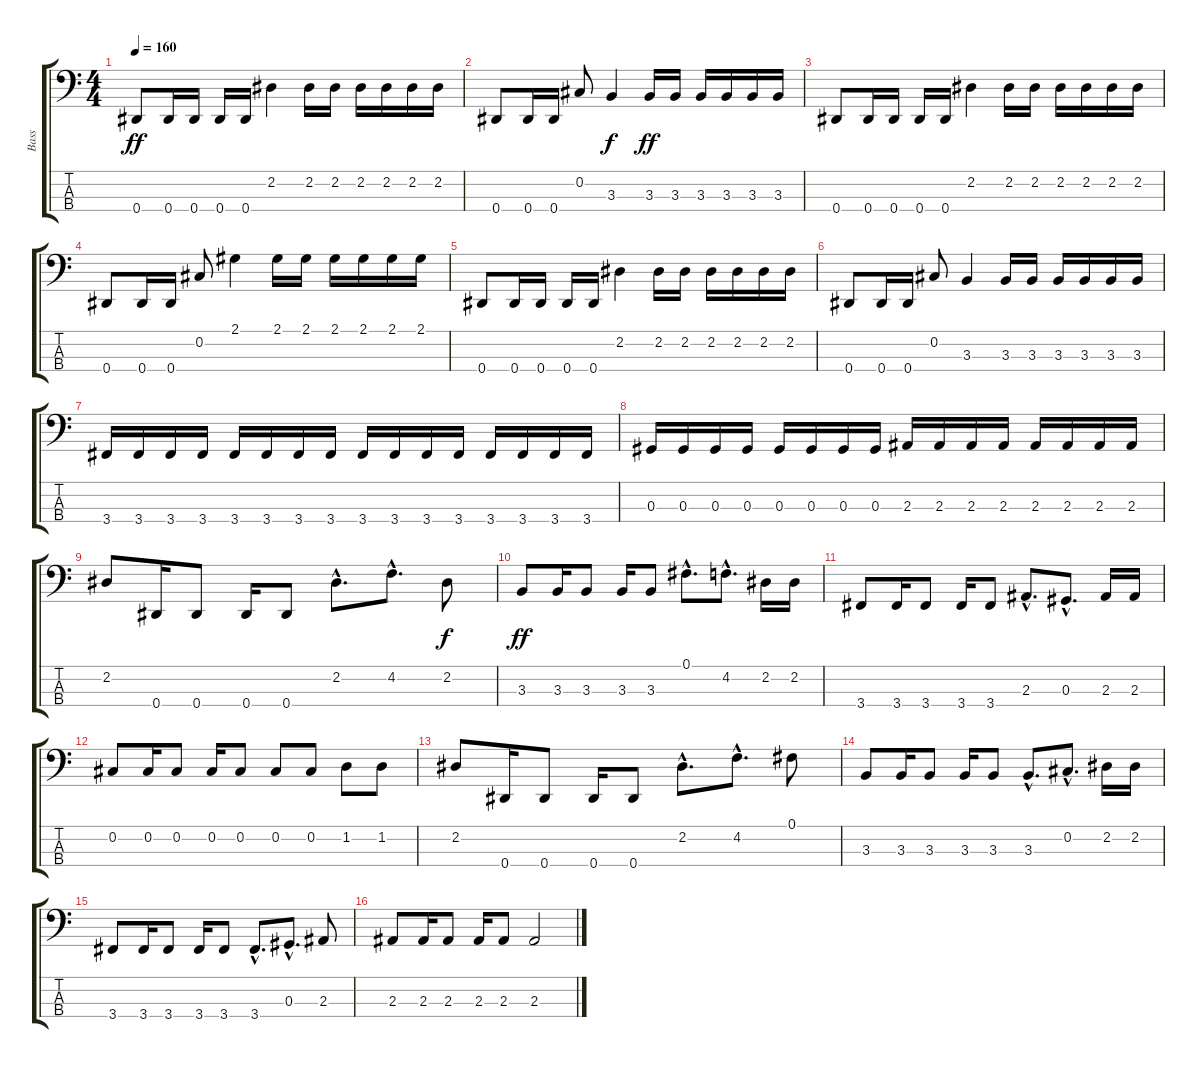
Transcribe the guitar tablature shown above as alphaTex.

\track ("Bass" "Bass") {instrument electricbasspick}
\staff {score tabs}
\tuning (Gb2 Db2 Ab1 Eb1) {hide}
\ts (4 4)
\tempo 160
\clef f4
\ks c
0.4.8{dy ff} 0.4.16 0.4.16 0.4.16 0.4.16 2.2.4 2.2.16 2.2.16 2.2.16 2.2.16 2.2.16 2.2.16 |
0.4.8 0.4.16 0.4.16 0.2.8 3.3.4{dy f} 3.3.16{dy ff} 3.3.16 3.3.16 3.3.16 3.3.16 3.3.16 |
0.4.8 0.4.16 0.4.16 0.4.16 0.4.16 2.2.4 2.2.16 2.2.16 2.2.16 2.2.16 2.2.16 2.2.16 |
0.4.8 0.4.16 0.4.16 0.2.8 2.1.4 2.1.16 2.1.16 2.1.16 2.1.16 2.1.16 2.1.16 |
0.4.8 0.4.16 0.4.16 0.4.16 0.4.16 2.2.4 2.2.16 2.2.16 2.2.16 2.2.16 2.2.16 2.2.16 |
0.4.8 0.4.16 0.4.16 0.2.8 3.3.4 3.3.16 3.3.16 3.3.16 3.3.16 3.3.16 3.3.16 |
3.4.16 3.4.16 3.4.16 3.4.16 3.4.16 3.4.16 3.4.16 3.4.16 3.4.16 3.4.16 3.4.16 3.4.16 3.4.16 3.4.16 3.4.16 3.4.16 |
0.3.16 0.3.16 0.3.16 0.3.16 0.3.16 0.3.16 0.3.16 0.3.16 2.3.16 2.3.16 2.3.16 2.3.16 2.3.16 2.3.16 2.3.16 2.3.16 |
2.2.8 0.4.16 0.4.8 0.4.16 0.4.8 2.2{hac}.8{d} 4.2{hac}.8{d} 2.2.8{dy f} |
3.3.8{dy ff} 3.3.16 3.3.8 3.3.16 3.3.8 0.1{hac}.8{d} 4.2{hac}.8{d} 2.2.16 2.2.16 |
3.4.8 3.4.16 3.4.8 3.4.16 3.4.8 2.3{hac}.8{d} 0.3{hac}.8{d} 2.3.16 2.3.16 |
0.2.8 0.2.16 0.2.8 0.2.16 0.2.8 0.2.8 0.2.8 1.2.8 1.2.8 |
2.2.8 0.4.16 0.4.8 0.4.16 0.4.8 2.2{hac}.8{d} 4.2{hac}.8{d} 0.1.8 |
3.3.8 3.3.16 3.3.8 3.3.16 3.3.8 3.3{hac}.8{d} 0.2{hac}.8{d} 2.2.16 2.2.16 |
3.4.8 3.4.16 3.4.8 3.4.16 3.4.8 3.4{hac}.8{d} 0.3{hac}.8{d} 2.3.8 |
2.3.8 2.3.16 2.3.8 2.3.16 2.3.8 2.3.2
